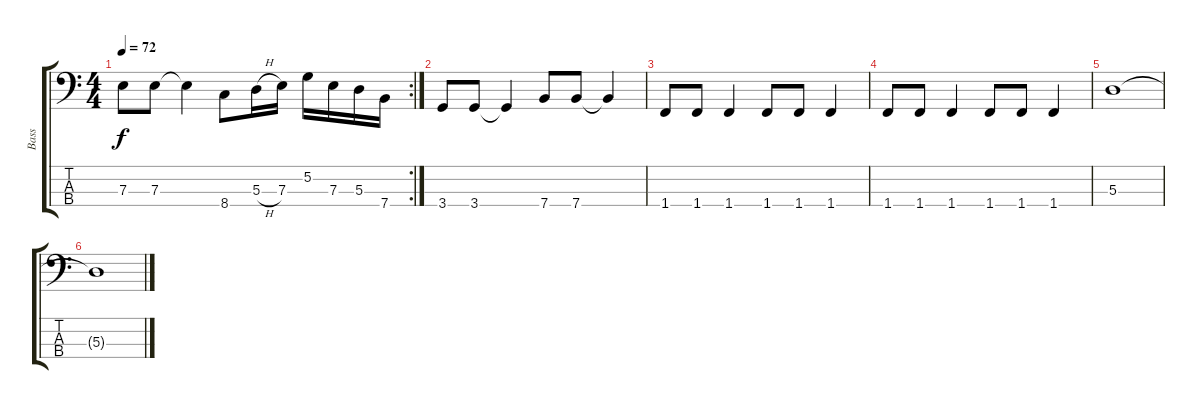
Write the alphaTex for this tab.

\track ("Bass" "Bass") {instrument electricbassfinger}
\staff {score tabs}
\tuning (G2 D2 A1 E1) {hide}
\rc 2
\ts (4 4)
\tempo 72
\clef f4
\ks c
7.3.8{dy f} 7.3.8 7.3{t}.4 8.4.8 5.3{h}.16 7.3.16 5.2.16 7.3.16 5.3.16 7.4.16 |
3.4.8 3.4.8 3.4{t}.4 7.4.8 7.4.8 7.4{t}.4 |
1.4.8 1.4.8 1.4.4 1.4.8 1.4.8 1.4.4 |
1.4.8 1.4.8 1.4.4 1.4.8 1.4.8 1.4.4 |
5.3.1 |
5.3{t}.1
